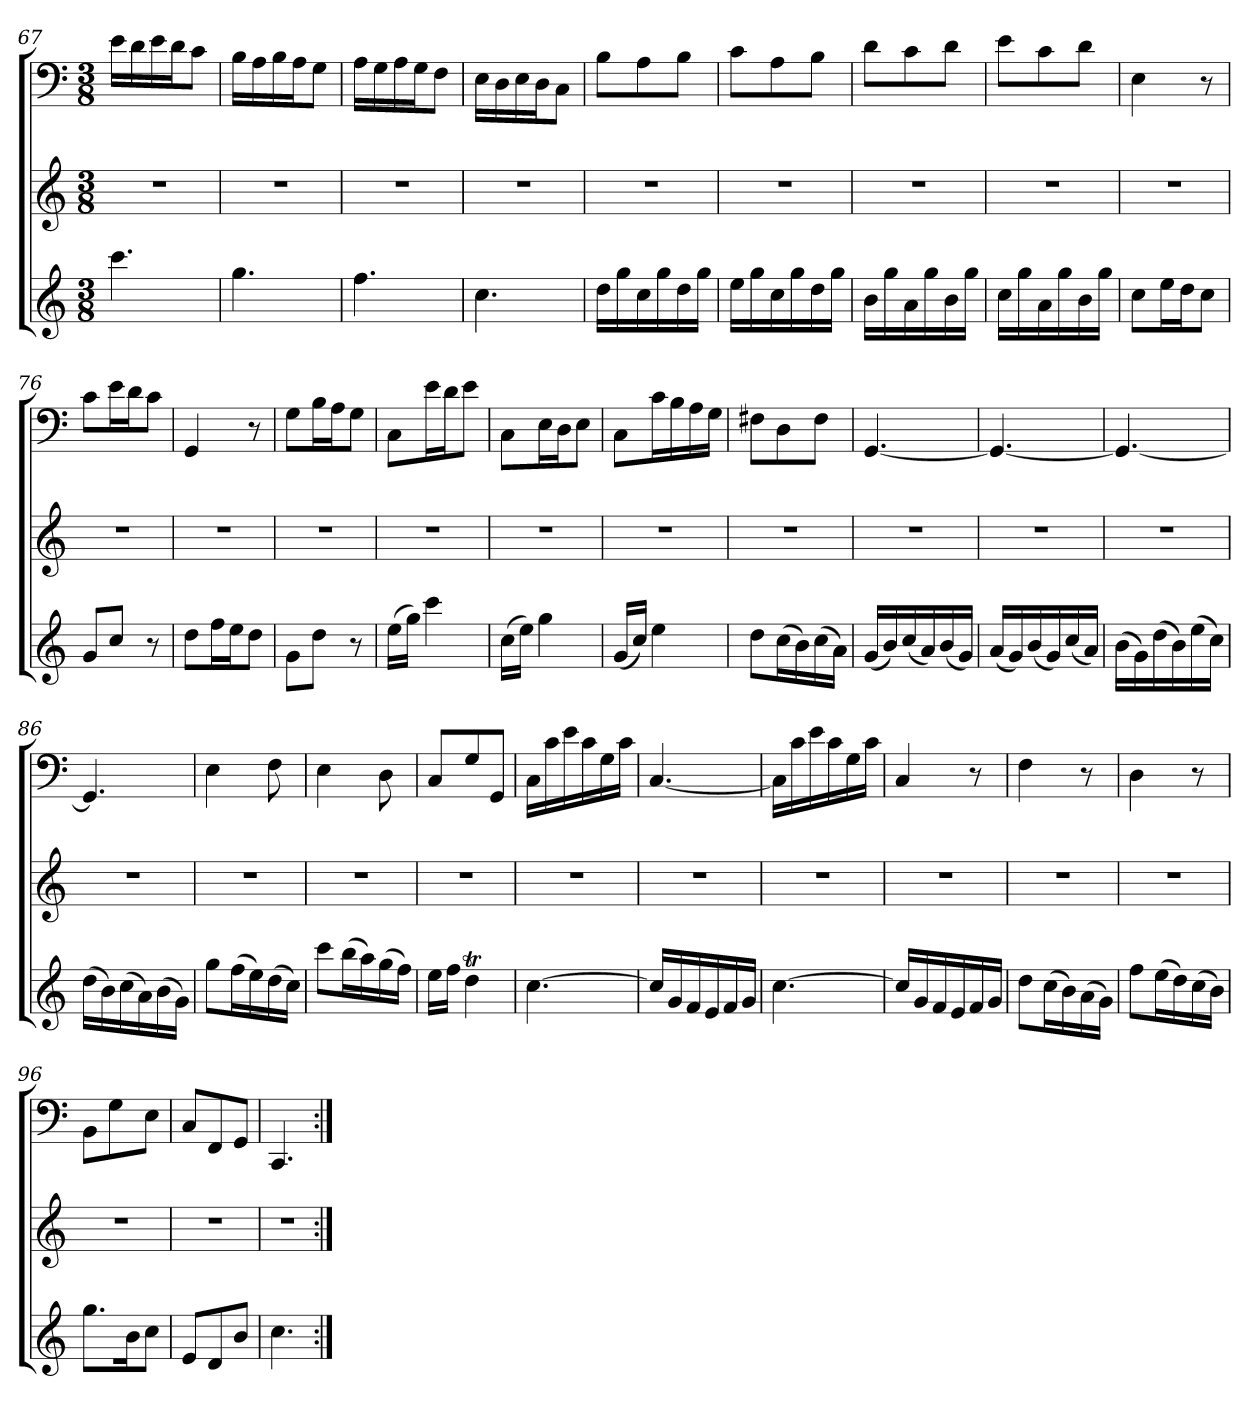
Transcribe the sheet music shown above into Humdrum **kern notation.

**kern	**kern	**kern
*part3	*part2	*part1
*staff3	*staff2	*staff1
*clefG2	*clefG2	*clefF4
*k[]	*k[]	*k[]
*C:	*C:	*C:
*M3/8	*M3/8	*M3/8
=67	=67	=67
4.ccc\	4.r	16e\LL
.	.	16d\
.	.	16e\
.	.	16d\J
.	.	8c\J
=68	=68	=68
4.gg\	4.r	16B\LL
.	.	16A\
.	.	16B\
.	.	16A\J
.	.	8G\J
=69	=69	=69
4.ff\	4.r	16A\LL
.	.	16G\
.	.	16A\
.	.	16G\J
.	.	8F\J
=70	=70	=70
4.cc\	4.r	16E\LL
.	.	16D\
.	.	16E\
.	.	16D\J
.	.	8C\J
=71	=71	=71
16dd\LL	4.r	8B\L
16gg\	.	.
16cc\	.	8A\
16gg\	.	.
16dd\	.	8B\J
16gg\JJ	.	.
=72	=72	=72
16ee\LL	4.r	8c\L
16gg\	.	.
16cc\	.	8A\
16gg\	.	.
16dd\	.	8B\J
16gg\JJ	.	.
=73	=73	=73
16b\LL	4.r	8d\L
16gg\	.	.
16a\	.	8c\
16gg\	.	.
16b\	.	8d\J
16gg\JJ	.	.
=74	=74	=74
16cc\LL	4.r	8e\L
16gg\	.	.
16a\	.	8c\
16gg\	.	.
16b\	.	8d\J
16gg\JJ	.	.
=75	=75	=75
8cc\L	4.r	4E\
16ee\L	.	.
16dd\J	.	.
8cc\J	.	8r
=76	=76	=76
8g/L	4.r	8c\L
8cc/J	.	16e\L
.	.	16d\J
8r	.	8c\J
=77	=77	=77
8dd\L	4.r	4GG/
16ff\L	.	.
16ee\J	.	.
8dd\J	.	8r
=78	=78	=78
8g\L	4.r	8G\L
8dd\J	.	16B\L
.	.	16A\J
8r	.	8G\J
=79	=79	=79
(16ee\LL	4.r	8C\L
16gg\JJ)	.	.
4ccc\	.	16e\L
.	.	16d\J
.	.	8e\J
=80	=80	=80
(16cc\LL	4.r	8C\L
16ee\JJ)	.	.
4gg\	.	16E\L
.	.	16D\J
.	.	8E\J
=81	=81	=81
(16g/LL	4.r	8C\L
16cc/JJ)	.	.
4ee\	.	16c\L
.	.	16B\
.	.	16A\
.	.	16G\JJ
=82	=82	=82
8dd\L	4.r	8F#X\L
(16cc\L	.	8D\
16b\)	.	.
(16cc\	.	8F#\J
16a\JJ)	.	.
=83	=83	=83
(16g/LL	4.r	[4.GG/
16b/)	.	.
(16cc/	.	.
16a/)	.	.
(16b/	.	.
16g/JJ)	.	.
=84	=84	=84
(16a/LL	4.r	4.GG/_
16g/)	.	.
(16b/	.	.
16g/)	.	.
(16cc/	.	.
16a/JJ)	.	.
=85	=85	=85
(16b\LL	4.r	4.GG/_
16g\)	.	.
(16dd\	.	.
16b\)	.	.
(16ee\	.	.
16cc\JJ)	.	.
=86	=86	=86
(16dd\LL	4.r	4.GG/]
16b\)	.	.
(16cc\	.	.
16a\)	.	.
(16b\	.	.
16g\JJ)	.	.
=87	=87	=87
8gg\L	4.r	4E\
(16ff\L	.	.
16ee\)	.	.
(16dd\	.	8F\
16cc\JJ)	.	.
=88	=88	=88
8ccc\L	4.r	4E\
(16bb\L	.	.
16aa\)	.	.
(16gg\	.	8D\
16ff\JJ)	.	.
=89	=89	=89
16ee\LL	4.r	8C/L
16ff\JJ	.	.
4ddT\	.	8G/
.	.	8GG/J
=90	=90	=90
[4.cc\	4.r	16C\LL
.	.	16c\
.	.	16e\
.	.	16c\
.	.	16G\
.	.	16c\JJ
=91	=91	=91
16cc/LL]	4.r	[4.C/
16g/	.	.
16f/	.	.
16e/	.	.
16f/	.	.
16g/JJ	.	.
=92	=92	=92
[4.cc\	4.r	16C\LL]
.	.	16c\
.	.	16e\
.	.	16c\
.	.	16G\
.	.	16c\JJ
=93	=93	=93
16cc/LL]	4.r	4C/
16g/	.	.
16f/	.	.
16e/	.	.
16f/	.	8r
16g/JJ	.	.
=94	=94	=94
8dd\L	4.r	4F\
(16cc\L	.	.
16b\)	.	.
(16a\	.	8r
16g\JJ)	.	.
=95	=95	=95
8ff\L	4.r	4D\
(16ee\L	.	.
16dd\)	.	.
(16cc\	.	8r
16b\JJ)	.	.
=96	=96	=96
8.gg\L	4.r	8BB\L
.	.	8G\
16b\K	.	.
8cc\J	.	8E\J
=97	=97	=97
8e/L	4.r	8C/L
8d/	.	8FF/
8b/J	.	8GG/J
=98	=98	=98
4.cc\	4.r	4.CC/
=:|!	=:|!	=:|!
*-	*-	*-
